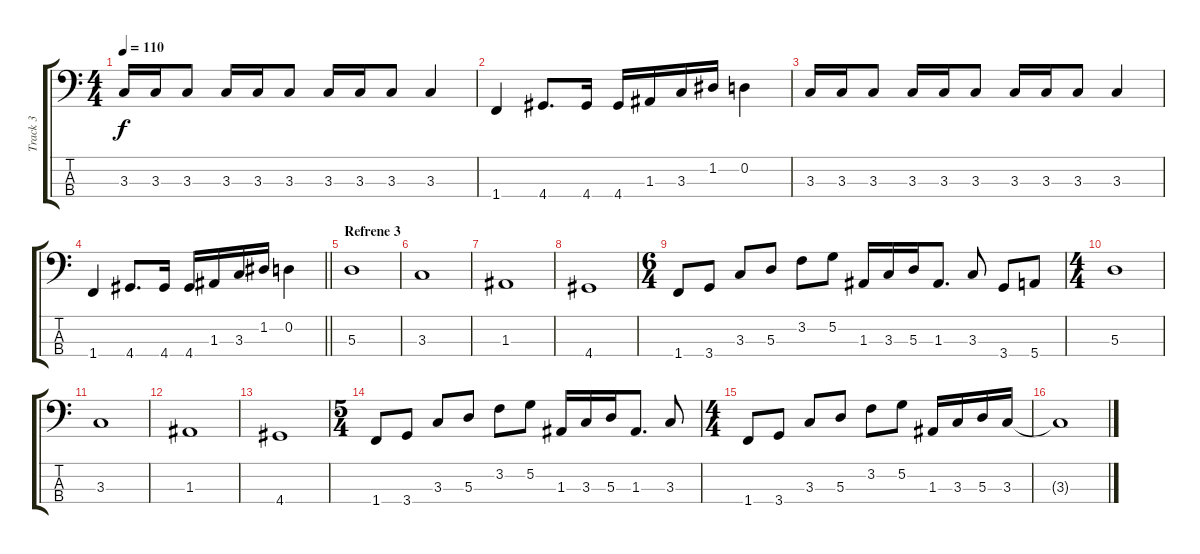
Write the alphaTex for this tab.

\track ("Track 3" "Track 3") {instrument electricbassfinger}
\staff {score tabs}
\tuning (G2 D2 A1 E1) {hide}
\ts (4 4)
\tempo 110
\clef f4
\ks c
3.3.16{dy f} 3.3.16 3.3.8 3.3.16 3.3.16 3.3.8 3.3.16 3.3.16 3.3.8 3.3.4 |
1.4.4 4.4.8{d} 4.4.16 4.4.16 1.3.16 3.3.16 1.2.16 0.2.4 |
3.3.16 3.3.16 3.3.8 3.3.16 3.3.16 3.3.8 3.3.16 3.3.16 3.3.8 3.3.4 |
\barLineRight lightlight
1.4.4 4.4.8{d} 4.4.16 4.4.16 1.3.16 3.3.16 1.2.16 0.2.4 |
\section ("" "Refrene 3")
5.3.1 |
3.3.1 |
1.3.1 |
4.4.1 |
\ts (6 4)
1.4.8 3.4.8 3.3.8 5.3.8 3.2.8 5.2.8 1.3.16 3.3.16 5.3.16 1.3.8{d} 3.3.8 3.4.8 5.4.8 |
\ts (4 4)
5.3.1 |
3.3.1 |
1.3.1 |
4.4.1 |
\ts (5 4)
1.4.8 3.4.8 3.3.8 5.3.8 3.2.8 5.2.8 1.3.16 3.3.16 5.3.16 1.3.8{d} 3.3.8 |
\ts (4 4)
1.4.8 3.4.8 3.3.8 5.3.8 3.2.8 5.2.8 1.3.16 3.3.16 5.3.16 3.3.16 |
3.3{t}.1
